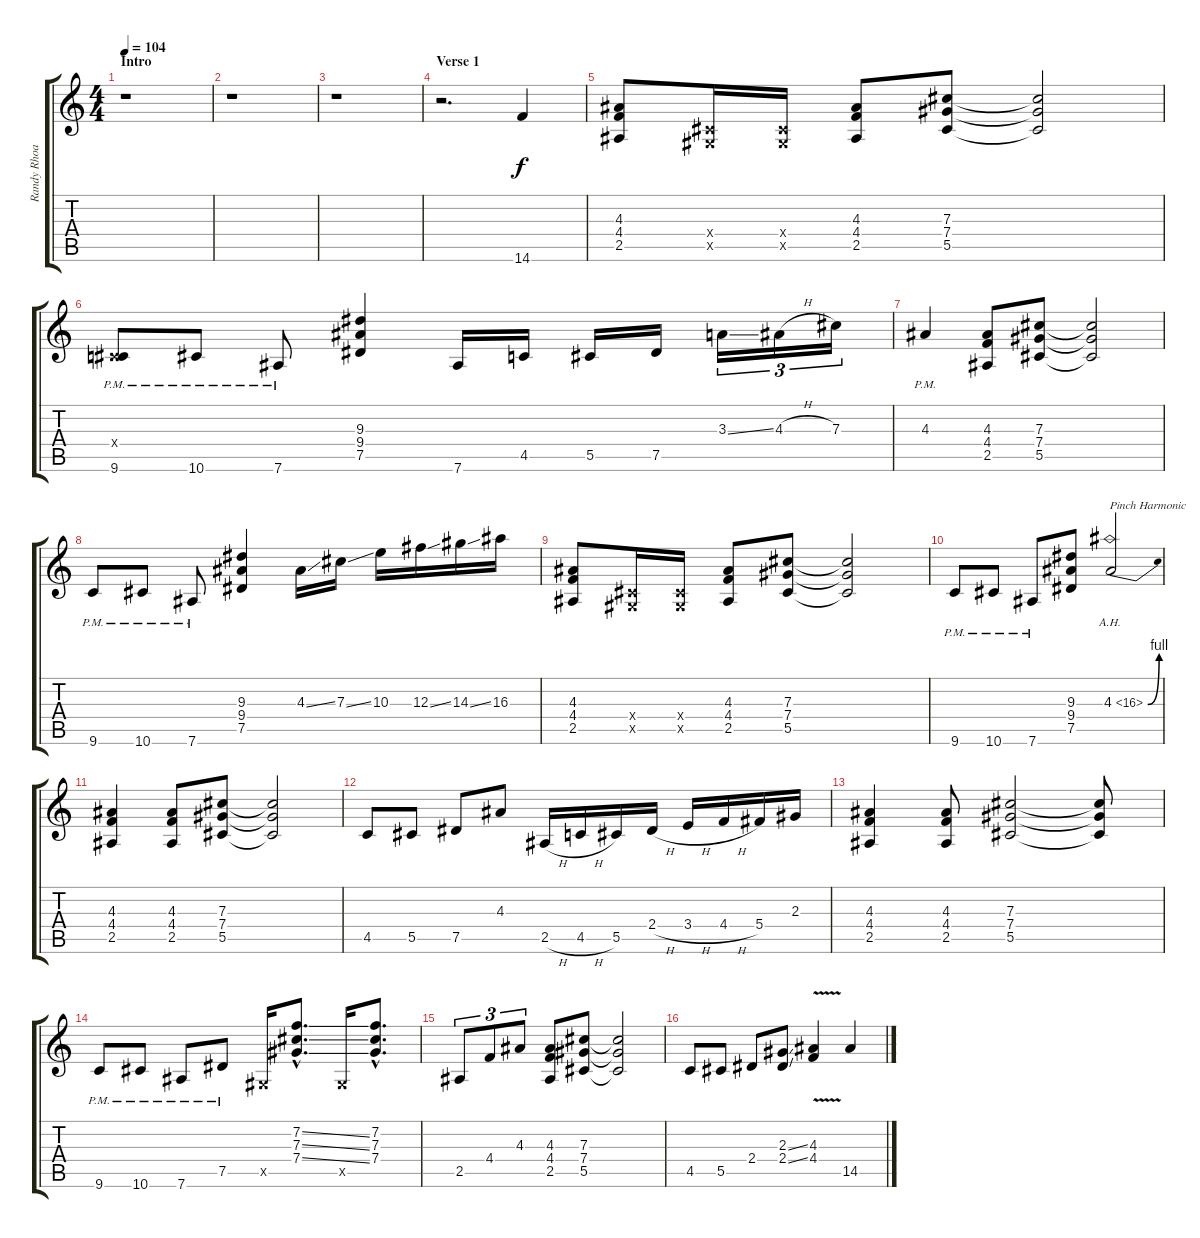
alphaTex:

\track ("Randy Rhoads (Secondary)" "Randy Rhoa") {instrument overdrivenguitar}
\staff {score tabs}
\tuning (Eb4 Bb3 Gb3 Db3 Ab2 Eb2) {hide}
\ts (4 4)
\section ("" "Intro")
\tempo 104
\clef g2
\ks c
r.1{dy f instrument overdrivenguitar} |
r.1 |
r.1 |
\section ("" "Verse 1")
r.2{d} 14.6.4 |
(4.3 4.4 2.5).8 (0.4{x} 0.5{x}).16 (0.4{x} 0.5{x}).16 (4.3 4.4 2.5).8 (7.3 7.4 5.5).8 (7.3{t} 7.4{t} 5.5{t}).2 |
(0.4{x} 9.6{pm}).8 10.6{pm}.8 7.6{pm}.8 (9.3 9.4 7.5).4 7.6.16 4.5.16 5.5.16 7.5.16 3.3{ss}.16{tu (3 2)} 4.3{h}.16{tu (3 2)} 7.3.16{tu (3 2)} |
4.3{pm}.4 (4.3 4.4 2.5).8 (7.3 7.4 5.5).8 (7.3{t} 7.4{t} 5.5{t}).2 |
9.6{pm}.8 10.6{pm}.8 7.6{pm}.8 (9.3 9.4 7.5).4 4.3{ss}.16 7.3{ss}.16 10.3.16 12.3{ss}.16 14.3{ss}.16 16.3.16 |
(4.3 4.4 2.5).8 (0.4{x} 0.5{x}).16 (0.4{x} 0.5{x}).16 (4.3 4.4 2.5).8 (7.3 7.4 5.5).8 (7.3{t} 7.4{t} 5.5{t}).2 |
9.6{pm}.8 10.6{pm}.8 7.6{pm}.8 (9.3 9.4 7.5).8 4.3{be (bend 0 0 60 4) ah 12}.2{txt "Pinch Harmonic"} |
(4.3 4.4 2.5).4 (4.3 4.4 2.5).8 (7.3 7.4 5.5).8 (7.3{t} 7.4{t} 5.5{t}).2 |
4.5.8 5.5.8 7.5.8 4.3.8 2.5{h}.16 4.5{h}.16 5.5.16 2.4{h}.16 3.4{h}.16 4.4{h}.16 5.4.16 2.3.16 |
(4.3 4.4 2.5).4 (4.3 4.4 2.5).8 (7.3 7.4 5.5).2 (7.3{t} 7.4{t} 5.5{t}).8 |
9.6{pm}.8 10.6{pm}.8 7.6{pm}.8 7.5{pm}.8 0.5{x}.16 (7.2{ss hac} 7.3{ss hac} 7.4{ss hac}).8{d} 0.5{x}.16 (7.2{hac} 7.3{hac} 7.4{hac}).8{d} |
2.5.8{tu (3 2)} 4.4.8{tu (3 2)} 4.3.8{tu (3 2)} (4.3 4.4 2.5).8 (7.3 7.4 5.5).8 (7.3{t} 7.4{t} 5.5{t}).2 |
4.5.8 5.5.8 2.4.8 (2.3{ss} 2.4{ss}).8 (4.3{v} 4.4{v}).4 14.5{ss}.4
